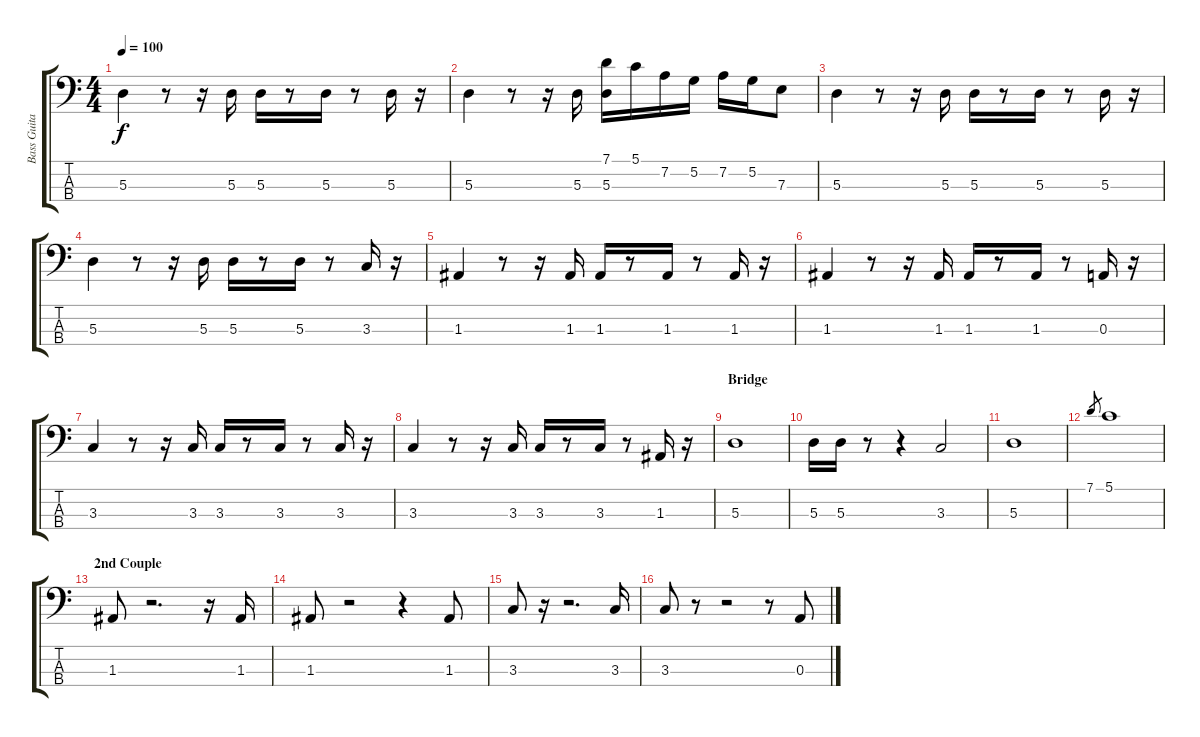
\track ("Bass Guitar" "Bass Guita") {instrument slapbass1}
\staff {score tabs}
\tuning (G2 D2 A1 E1) {hide}
\ts (4 4)
\tempo 100
\clef f4
\ks c
5.3.4{dy f} r.8 r.16 5.3.16 5.3.16 r.8 5.3.16 r.8 5.3.16 r.16 |
5.3.4 r.8 r.16 5.3.16 (7.1 5.3).16 5.1.16 7.2.16 5.2.16 7.2.16 5.2.16 7.3.8 |
5.3.4 r.8 r.16 5.3.16 5.3.16 r.8 5.3.16 r.8 5.3.16 r.16 |
5.3.4 r.8 r.16 5.3.16 5.3.16 r.8 5.3.16 r.8 3.3.16 r.16 |
1.3.4 r.8 r.16 1.3.16 1.3.16 r.8 1.3.16 r.8 1.3.16 r.16 |
1.3.4 r.8 r.16 1.3.16 1.3.16 r.8 1.3.16 r.8 0.3.16 r.16 |
3.3.4 r.8 r.16 3.3.16 3.3.16 r.8 3.3.16 r.8 3.3.16 r.16 |
3.3.4 r.8 r.16 3.3.16 3.3.16 r.8 3.3.16 r.8 1.3.16 r.16 |
\section ("" "Bridge")
5.3.1 |
5.3.16 5.3.16 r.8 r.4 3.3.2 |
5.3.1 |
7.1.8{gr} 5.1.1 |
\section ("" "2nd Couple")
1.3.8 r.2{d} r.16 1.3.16 |
1.3.8 r.2 r.4 1.3.8 |
3.3.8 r.16 r.2{d} 3.3.16 |
3.3.8 r.8 r.2 r.8 0.3.8
